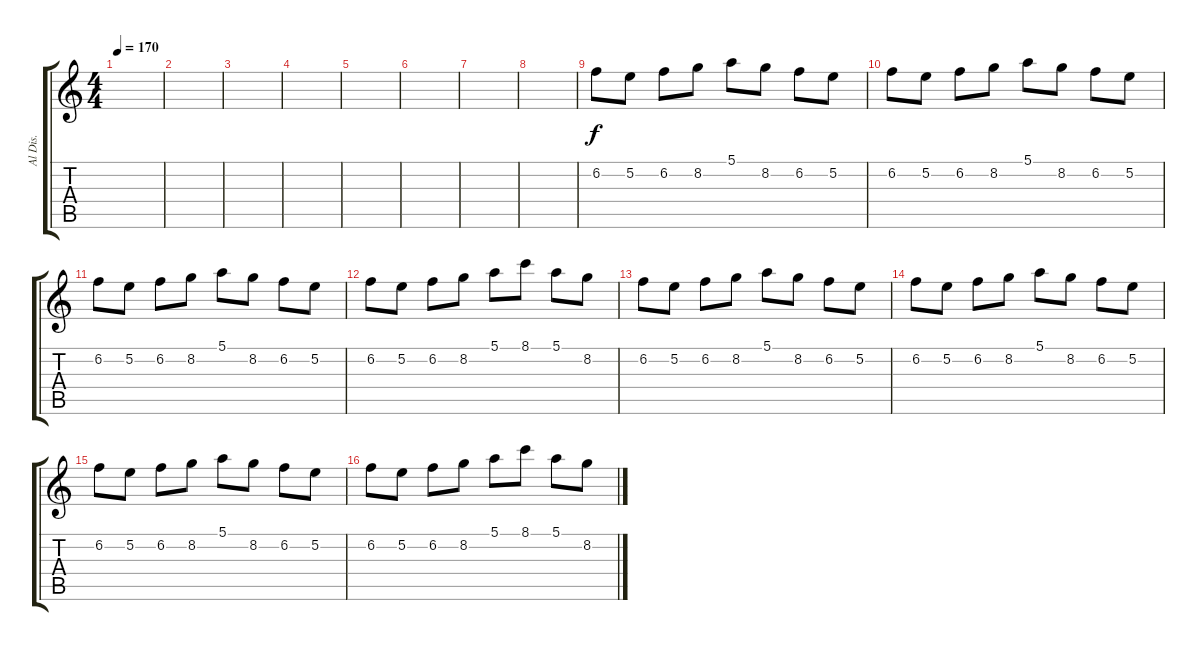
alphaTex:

\track ("Al Dis." "Al Dis.") {instrument distortionguitar}
\staff {score tabs}
\tuning (E4 B3 G3 D3 A2 D2) {hide}
\ts (4 4)
\tempo 170
\clef g2
\ks c
|
|
|
|
|
|
|
|
6.2.8 5.2.8 6.2.8 8.2.8 5.1.8 8.2.8 6.2.8 5.2.8 |
6.2.8 5.2.8 6.2.8 8.2.8 5.1.8 8.2.8 6.2.8 5.2.8 |
6.2.8 5.2.8 6.2.8 8.2.8 5.1.8 8.2.8 6.2.8 5.2.8 |
6.2.8 5.2.8 6.2.8 8.2.8 5.1.8 8.1.8 5.1.8 8.2.8 |
6.2.8 5.2.8 6.2.8 8.2.8 5.1.8 8.2.8 6.2.8 5.2.8 |
6.2.8 5.2.8 6.2.8 8.2.8 5.1.8 8.2.8 6.2.8 5.2.8 |
6.2.8 5.2.8 6.2.8 8.2.8 5.1.8 8.2.8 6.2.8 5.2.8 |
6.2.8 5.2.8 6.2.8 8.2.8 5.1.8 8.1.8 5.1.8 8.2.8
